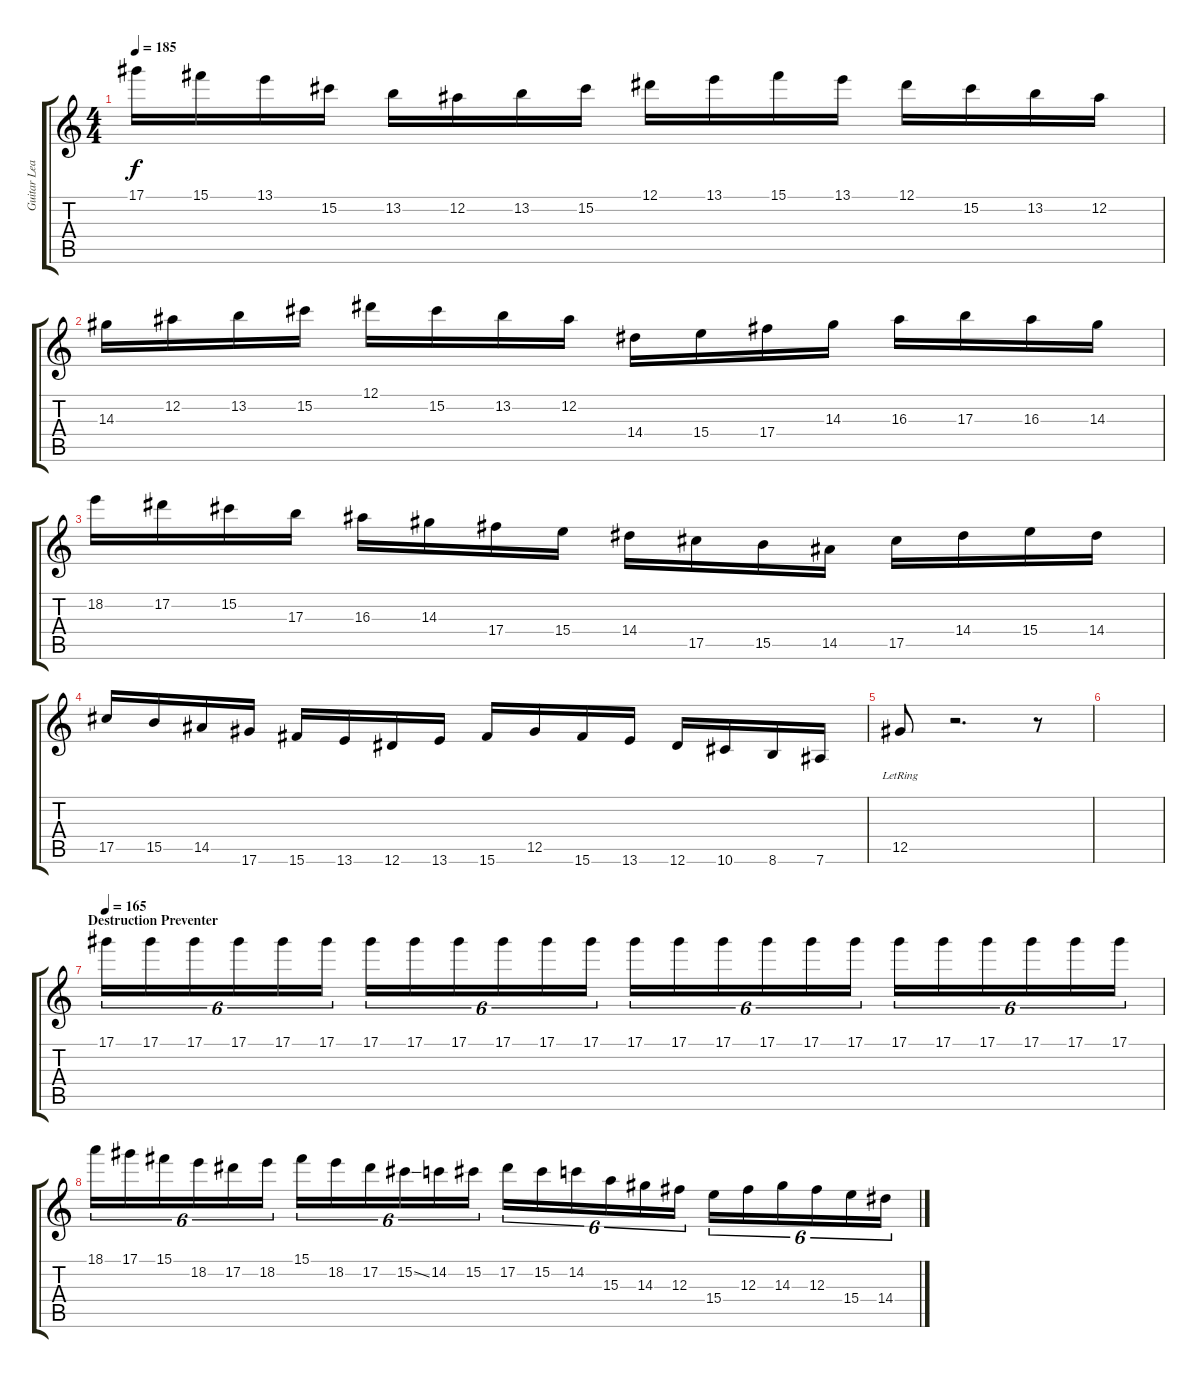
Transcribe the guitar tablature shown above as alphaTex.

\track ("Guitar Lead" "Guitar Lea") {instrument distortionguitar}
\staff {score tabs}
\tuning (Eb4 Bb3 Gb3 Db3 Ab2 Eb2) {hide}
\ts (4 4)
\tempo 185
\clef g2
\ks c
17.1.16{dy f} 15.1.16 13.1.16 15.2.16 13.2.16 12.2.16 13.2.16 15.2.16 12.1.16 13.1.16 15.1.16 13.1.16 12.1.16 15.2.16 13.2.16 12.2.16 |
14.3.16 12.2.16 13.2.16 15.2.16 12.1.16 15.2.16 13.2.16 12.2.16 14.4.16 15.4.16 17.4.16 14.3.16 16.3.16 17.3.16 16.3.16 14.3.16 |
18.2.16 17.2.16 15.2.16 17.3.16 16.3.16 14.3.16 17.4.16 15.4.16 14.4.16 17.5.16 15.5.16 14.5.16 17.5.16 14.4.16 15.4.16 14.4.16 |
17.5.16 15.5.16 14.5.16 17.6.16 15.6.16 13.6.16 12.6.16 13.6.16 15.6.16 12.5.16 15.6.16 13.6.16 12.6.16 10.6.16 8.6.16 7.6.16 |
12.5{lr}.8 r.2{d} r.8 |
|
\section ("" "Destruction Preventer")
\tempo 165
17.1.16{tu (6 4) volume 16 balance 7} 17.1.16{tu (6 4)} 17.1.16{tu (6 4)} 17.1.16{tu (6 4)} 17.1.16{tu (6 4)} 17.1.16{tu (6 4)} 17.1.16{tu (6 4)} 17.1.16{tu (6 4)} 17.1.16{tu (6 4)} 17.1.16{tu (6 4)} 17.1.16{tu (6 4)} 17.1.16{tu (6 4)} 17.1.16{tu (6 4)} 17.1.16{tu (6 4)} 17.1.16{tu (6 4)} 17.1.16{tu (6 4)} 17.1.16{tu (6 4)} 17.1.16{tu (6 4)} 17.1.16{tu (6 4)} 17.1.16{tu (6 4)} 17.1.16{tu (6 4)} 17.1.16{tu (6 4)} 17.1.16{tu (6 4)} 17.1.16{tu (6 4)} |
18.1.16{tu (6 4)} 17.1.16{tu (6 4)} 15.1.16{tu (6 4)} 18.2.16{tu (6 4)} 17.2.16{tu (6 4)} 18.2.16{tu (6 4)} 15.1.16{tu (6 4)} 18.2.16{tu (6 4)} 17.2.16{tu (6 4)} 15.2{ss}.16{tu (6 4)} 14.2.16{tu (6 4)} 15.2.16{tu (6 4)} 17.2.16{tu (6 4)} 15.2.16{tu (6 4)} 14.2.16{tu (6 4)} 15.3.16{tu (6 4)} 14.3.16{tu (6 4)} 12.3.16{tu (6 4)} 15.4.16{tu (6 4)} 12.3.16{tu (6 4)} 14.3.16{tu (6 4)} 12.3.16{tu (6 4)} 15.4.16{tu (6 4)} 14.4.16{tu (6 4)}
